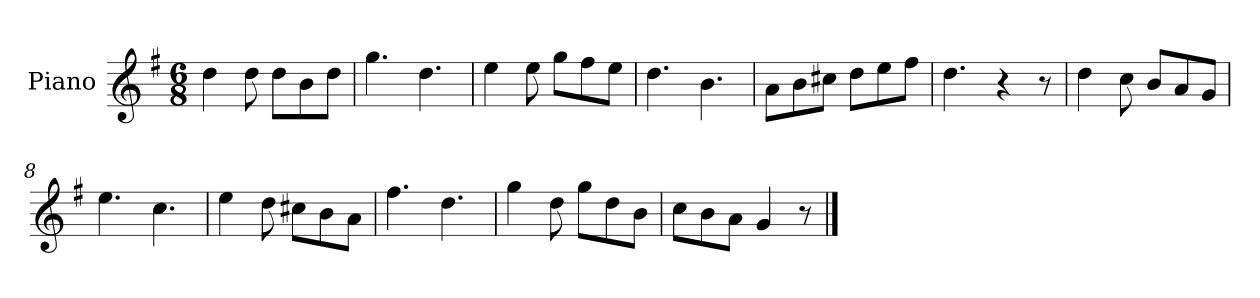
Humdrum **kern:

**kern
*part1
*staff1
*I"Piano
*I'Pno.
*clefG2
*k[f#]
*M6/8
=1
4dd\
8dd\
8dd\L
8b\
8dd\J
=2
4.gg\
4.dd\
=3
4ee\
8ee\
8gg\L
8ff#\
8ee\J
=4
4.dd\
4.b\
=5
8a\L
8b\
8cc#X\J
8dd\L
8ee\
8ff#\J
=6
4.dd\
4r
8r
=7
4dd\
8cc\
8b/L
8a/
8g/J
=8
4.ee\
4.cc\
=9
4ee\
8dd\
8cc#X\L
8b\
8a\J
=10
4.ff#\
4.dd\
=11
4gg\
8dd\
8gg\L
8dd\
8b\J
=12
8cc\L
8b\
8a\J
4g/
8r
==
*-
